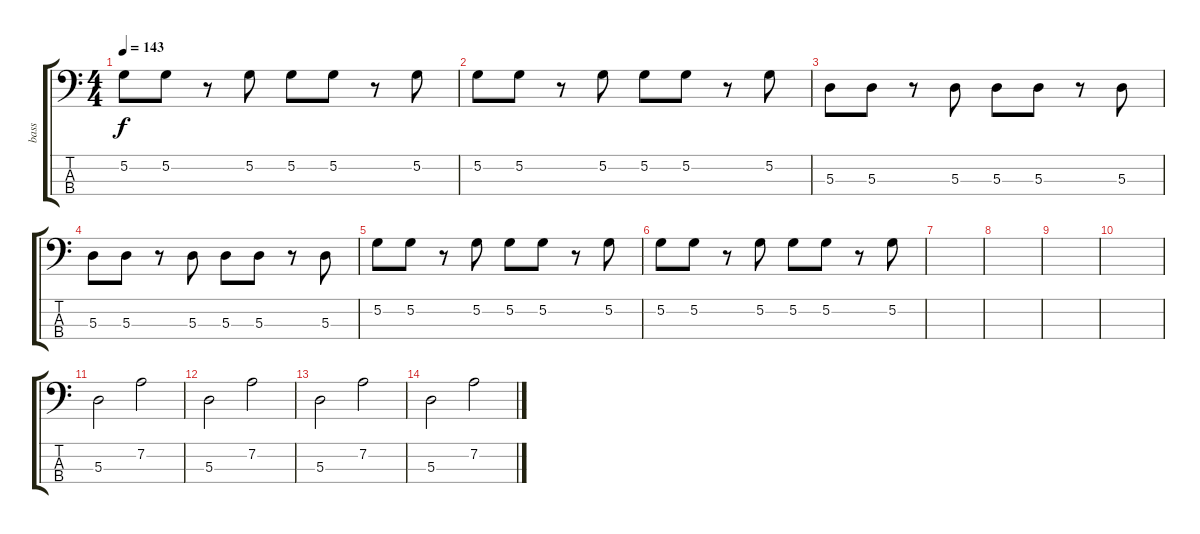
\track ("bass" "bass") {instrument electricbasspick}
\staff {score tabs}
\tuning (G2 D2 A1 E1) {hide}
\ts (4 4)
\tempo 143
\clef f4
\ks c
5.2.8{dy f} 5.2.8 r.8 5.2.8 5.2.8 5.2.8 r.8 5.2.8 |
5.2.8 5.2.8 r.8 5.2.8 5.2.8 5.2.8 r.8 5.2.8 |
5.3.8 5.3.8 r.8 5.3.8 5.3.8 5.3.8 r.8 5.3.8 |
5.3.8 5.3.8 r.8 5.3.8 5.3.8 5.3.8 r.8 5.3.8 |
5.2.8 5.2.8 r.8 5.2.8 5.2.8 5.2.8 r.8 5.2.8 |
5.2.8 5.2.8 r.8 5.2.8 5.2.8 5.2.8 r.8 5.2.8 |
|
|
|
|
5.3.2 7.2.2 |
5.3.2 7.2.2 |
5.3.2 7.2.2 |
5.3.2 7.2.2
